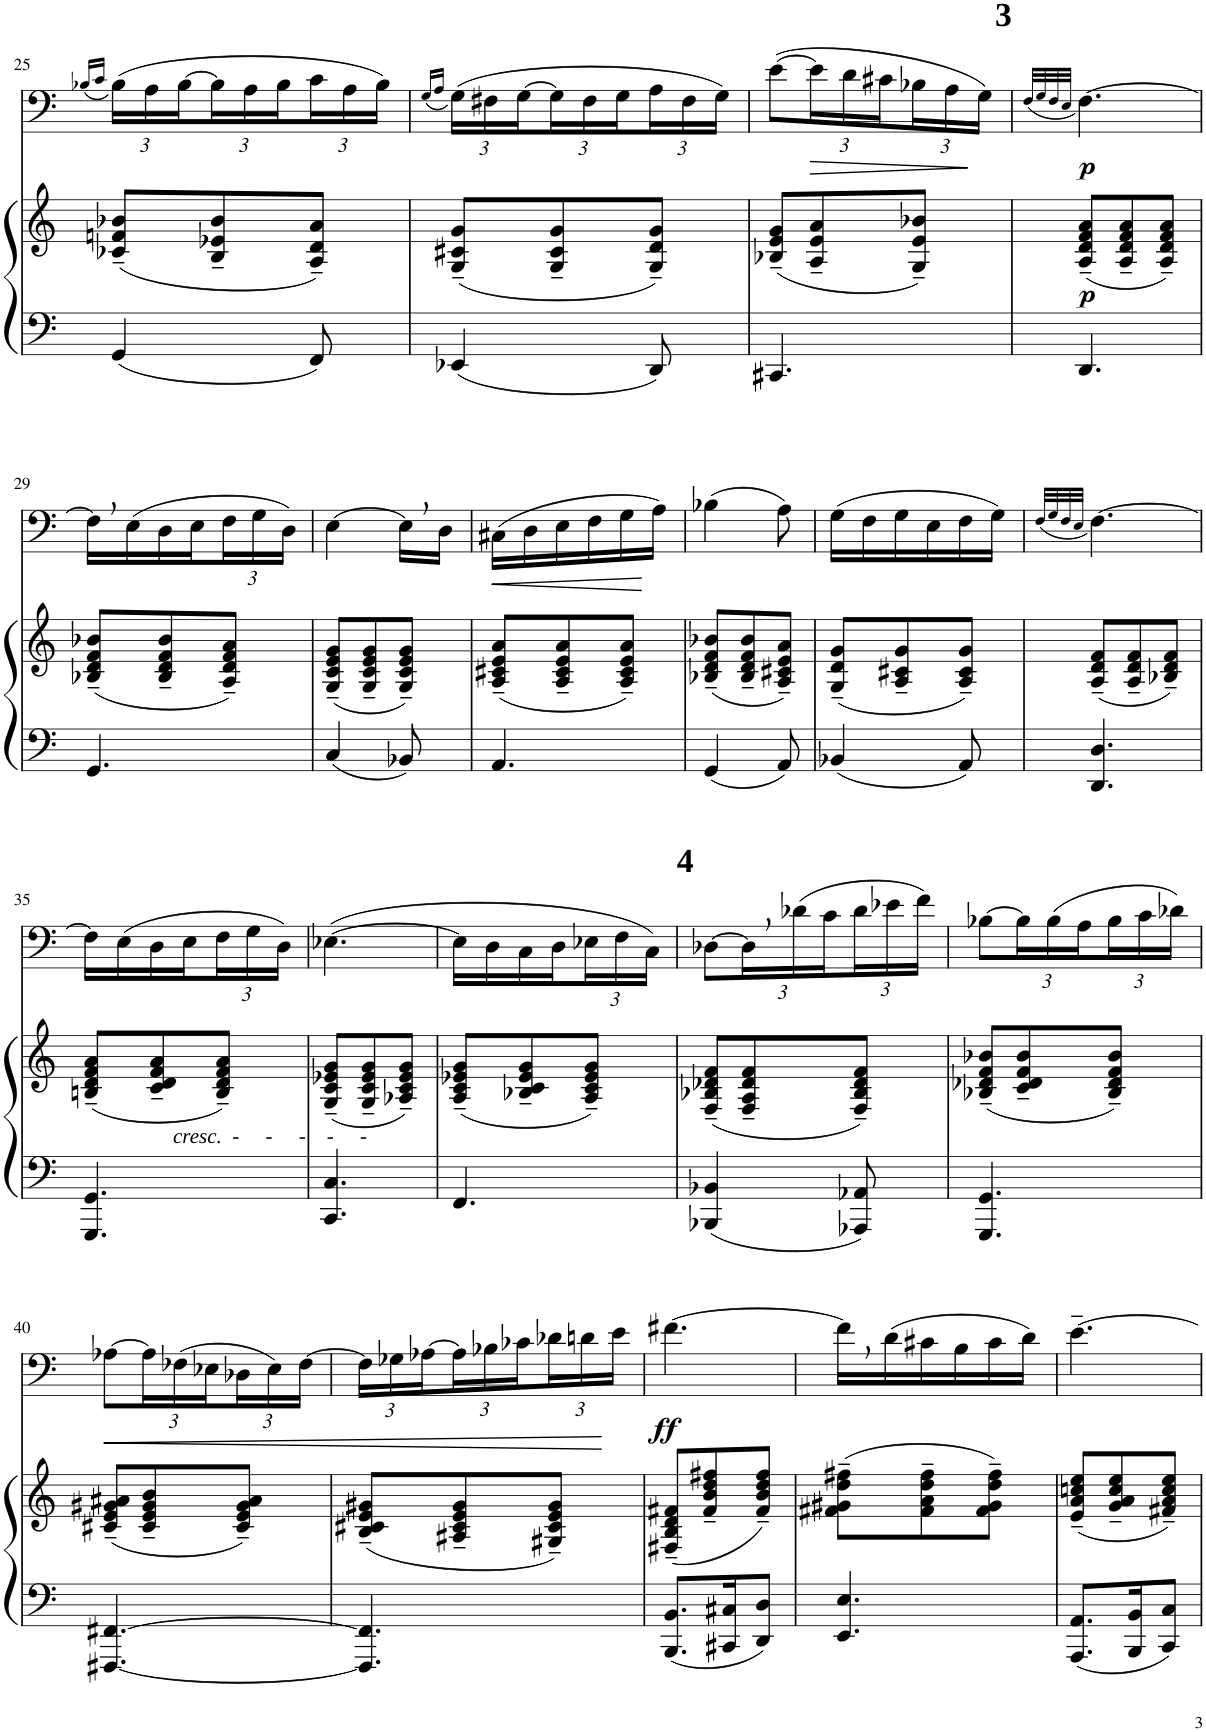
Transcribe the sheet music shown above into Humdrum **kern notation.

**kern	**kern	**dynam	**kern	**dynam
*part2	*part2	*part2	*part1	*part1
*staff3	*staff2	*staff2/3	*staff1	*staff1
*I"Piano	*	*	*I"Alto Saxophone	*
*I'Pno	*	*	*I'A Sax	*
!!LO:PB:g=z
*clefF4	*clefG2	*	*clefF4	*
*	*	*	*ITrd5c9	*
*k[]	*k[]	*	*k[]	*
*M3/8	*M3/8	*	*M3/8	*
=25	=25	=25	=25	=25
.	.	.	(16qB-X/LL	.
.	.	.	16qc/JJ	.
*	*	*	*Xbrackettup	*
4GG/	(8c-X/~ 8fn/~ 8b-X/~L	.	(24B-\LL)	.
.	.	.	24A\	.
.	.	.	[24B-\	.
.	8B/~ 8e-X/~ 8b-/~	.	24B-\]	.
.	.	.	24A\	.
.	.	.	24B-\	.
8FF/	8A/~ 8d/~ 8a/~J)	.	24c\	.
.	.	.	24A\	.
.	.	.	24B-\JJ)	.
=26	=26	=26	=26	=26
.	.	.	(16qG/LL	.
.	.	.	16qA/JJ	.
4EE-X/	(8G/~ 8c#X/~ 8g/~L	.	(24G\LL)	.
.	.	.	24F#X\	.
.	.	.	[24G\	.
.	8G/~ 8c#/~ 8g/~	.	24G\]	.
.	.	.	24F#\	.
.	.	.	24G\	.
8DD/	8G/~ 8d/~ 8g/~J)	.	24A\	.
.	.	.	24F#\	.
.	.	.	24G\JJ)	.
=27	=27	=27	=27	=27
4.CC#X/	(8B-X/~ 8e/~ 8g/~L	.	([8e\L	.
!	!	!	!	!LO:HP:b
.	8A/~ 8e/~ 8a/~	.	24e\L]	>
.	.	.	24d\	.
.	.	.	24c#X\	.
.	8G/~ 8e/~ 8b-X/~J)	.	24B-X\	.
.	.	.	24A\	.
.	.	.	24G\JJ)	]
=28	=28	=28	=28	=28
.	.	.	(32qF/LLL	.
.	.	.	32qG/	.
.	.	.	32qF/	.
.	.	.	32qE/JJJ	.
!	!	!	!LO:TX:a:B:t=3	!
!	!	!LO:DY:b	!	!LO:DY:b
4.DD/	(8A/~ 8d/~ 8f/~ 8a/~L	p	[4.F\)	p
.	8A/~ 8d/~ 8f/~ 8a/~	.	.	.
.	8A/~ 8d/~ 8f/~ 8a/~J)	.	.	.
!!LO:LB:g=z
=29	=29	=29	=29	=29
4.GG/	(8B-X/~ 8d/~ 8f/~ 8b-X/~L	.	16F,\LL]	.
.	.	.	(16E\	.
.	8B-/~ 8d/~ 8f/~ 8b-/~	.	16D\	.
.	.	.	16E\	.
.	8A/~ 8d/~ 8f/~ 8a/~J)	.	24F\	.
.	.	.	24G\	.
.	.	.	24D\JJ)	.
=30	=30	=30	=30	=30
4C/	(8G/~ 8c/~ 8e/~ 8g/~L	.	[4E\	.
.	8G/~ 8c/~ 8e/~ 8g/~	.	.	.
8BB-X/	8G/~ 8c/~ 8e/~ 8g/~J)	.	16E,\LL]	.
.	.	.	16D\JJ	.
=31	=31	=31	=31	=31
!	!	!	!	!LO:HP:b
4.AA/	(8A/~ 8c#X/~ 8e/~ 8a/~L	.	(16C#X\LL	<
.	.	.	16D\	.
.	8A/~ 8c#/~ 8e/~ 8a/~	.	16E\	.
.	.	.	16F\	.
.	8A/~ 8c#/~ 8e/~ 8a/~J)	.	16G\	.
.	.	.	16A\JJ)	[
=32	=32	=32	=32	=32
4GG/	(8B-X/~ 8d/~ 8f/~ 8b-X/~L	.	(4B-X\	.
.	8B-/~ 8d/~ 8f/~ 8b-/~	.	.	.
8AA/	8A/~ 8c#X/~ 8e/~ 8a/~J)	.	8A\)	.
=33	=33	=33	=33	=33
4BB-X/	(8G/~ 8d/~ 8g/~L	.	(16G\LL	.
.	.	.	16F\	.
.	8A/~ 8c#X/~ 8g/~	.	16G\	.
.	.	.	16E\	.
8AA/	8A/~ 8c#/~ 8g/~J)	.	16F\	.
.	.	.	16G\JJ)	.
=34	=34	=34	=34	=34
.	.	.	(32qF/LLL	.
.	.	.	32qG/	.
.	.	.	32qF/	.
.	.	.	32qE/JJJ	.
4.DD/ 4.D/	(8A/~ 8d/~ 8f/~L	.	[4.F\)	.
.	8A/~ 8d/~ 8f/~	.	.	.
.	8B-X/~ 8d/~ 8f/~J)	.	.	.
!!LO:LB:g=z
=35	=35	=35	=35	=35
4.GGG/ 4.GG/	(8Bn/~ 8d/~ 8f/~ 8a/~L	.	16F\LL]	.
.	.	.	(16E\	.
.	8c/~ 8d/~ 8f/~ 8a/~	.	16D\	.
.	.	.	16E\	.
!	!	!LO:DY:b	!	!
.	8B/~ 8d/~ 8f/~ 8a/~J)	other-dynamics	24F\	.
.	.	.	24G\	.
.	.	.	24D\JJ)	.
=36	=36	=36	=36	=36
4.CC/ 4.C/	(8G/~ 8c/~ 8e-X/~ 8g/~L	.	([4.E-X\	.
.	8G/~ 8c/~ 8e-/~ 8g/~	.	.	.
.	8A-X/~ 8c/~ 8e-/~ 8g/~J)	.	.	.
=37	=37	=37	=37	=37
4.FF/	(8A/~ 8c/~ 8e-X/~ 8g/~L	.	16E-\LL]	.
.	.	.	16D\	.
.	8B-X/~ 8c/~ 8e-/~ 8g/~	.	16C\	.
.	.	.	16D\	.
.	8A/~ 8c/~ 8e-/~ 8g/~J)	.	24E-X\	.
.	.	.	24F\	.
.	.	.	24C\JJ)	.
=38	=38	=38	=38	=38
!	!	!	!LO:TX:a:B:t=4	!
4BBB-X/ 4BB-X/	(8F/~ 8B-X/~ 8d-X/~ 8f/~L	.	[8D-X\L	.
.	8F/~ 8A/~ 8d-/~ 8f/~	.	24D-,\L]	.
.	.	.	(24d-X\	.
.	.	.	24c\	.
8AAA-X/ 8AA-X/	8F/~ 8B-/~ 8d-/~ 8f/~J)	.	24d-\	.
.	.	.	24e-X\	.
.	.	.	24f\JJ)	.
=39	=39	=39	=39	=39
4.GGG/ 4.GG/	(8B-X/~ 8d-X/~ 8f/~ 8b-X/~L	.	[8B-X\L	.
.	8c/~ 8d-/~ 8f/~ 8b-/~	.	24B-\L]	.
.	.	.	(24B-\	.
.	.	.	24A\	.
.	8B-/~ 8d-/~ 8f/~ 8b-/~J)	.	24B-\	.
.	.	.	24c\	.
.	.	.	24d-X\JJ)	.
!!LO:LB:g=z
=40	=40	=40	=40	=40
!	!	!	!	!LO:HP:b
[4.FFF#X/ [4.FF#X/	(8c#X/~ 8e/~ 8g#X/~ 8a#X/~L	.	[8A-X\L	<
.	8c#/~ 8e/~ 8g#/~ 8b/~	.	24A-\L]	.
.	.	.	(24F-X\	.
.	.	.	24E-X\	.
.	8c#/~ 8e/~ 8g#/~ 8a#/~J)	.	24D-X\	.
.	.	.	24E-\)	.
.	.	.	[24F-\JJ	.
=41	=41	=41	=41	=41
4.FFF#/] 4.FF#/]	(8B/~ 8c#X/~ 8e/~ 8g#X/~L	.	24F-\LL]	.
.	.	.	24G-X\	.
.	.	.	[24A-X\	.
.	8A#X/~ 8c#/~ 8e/~ 8g#/~	.	24A-\]	.
.	.	.	24B-X\	.
.	.	.	24c-X\	.
.	8G#X/~ 8c#/~ 8e/~ 8g#/~J)	.	24d-X\	.
.	.	.	24dn\	.
.	.	.	24e\JJ	[
=42	=42	=42	=42	=42
!	!	!	!	!LO:DY:b
8.BBB/ 8.BB/L	(8F#X/~ 8B/~ 8d/~ 8f#X/~L	.	[4.f#X\	ff
.	8f#/~ 8b/~ 8dd/~ 8ff#X/~	.	.	.
16CC#X/ 16C#X/K	.	.	.	.
8DD/ 8D/J	8f#/~ 8b/~ 8dd/~ 8ff#/~J)	.	.	.
=43	=43	=43	=43	=43
4.EE/ 4.E/	(8f#X\~ 8g#X\~ 8dd\~ 8ff#X\~L	.	16f#,\LL]	.
.	.	.	(16d\	.
.	8f#\~ 8a\~ 8dd\~ 8ff#\~	.	16c#X\	.
.	.	.	16B\	.
.	8f#\~ 8g#\~ 8dd\~ 8ff#\~J)	.	16c#\	.
.	.	.	16d\JJ)	.
=44	=44	=44	=44	=44
8.AAA/ 8.AA/L	(8e/~ 8a/~ 8ccn/~ 8ee/~L	.	[4.e~\	.
.	8g/~ 8a/~ 8cc/~ 8ee/~	.	.	.
16BBB/ 16BB/K	.	.	.	.
8CC/ 8C/J	8f#X/~ 8a/~ 8cc/~ 8ee/~J)	.	.	.
=	=	=	=	=
*-	*-	*-	*-	*-
